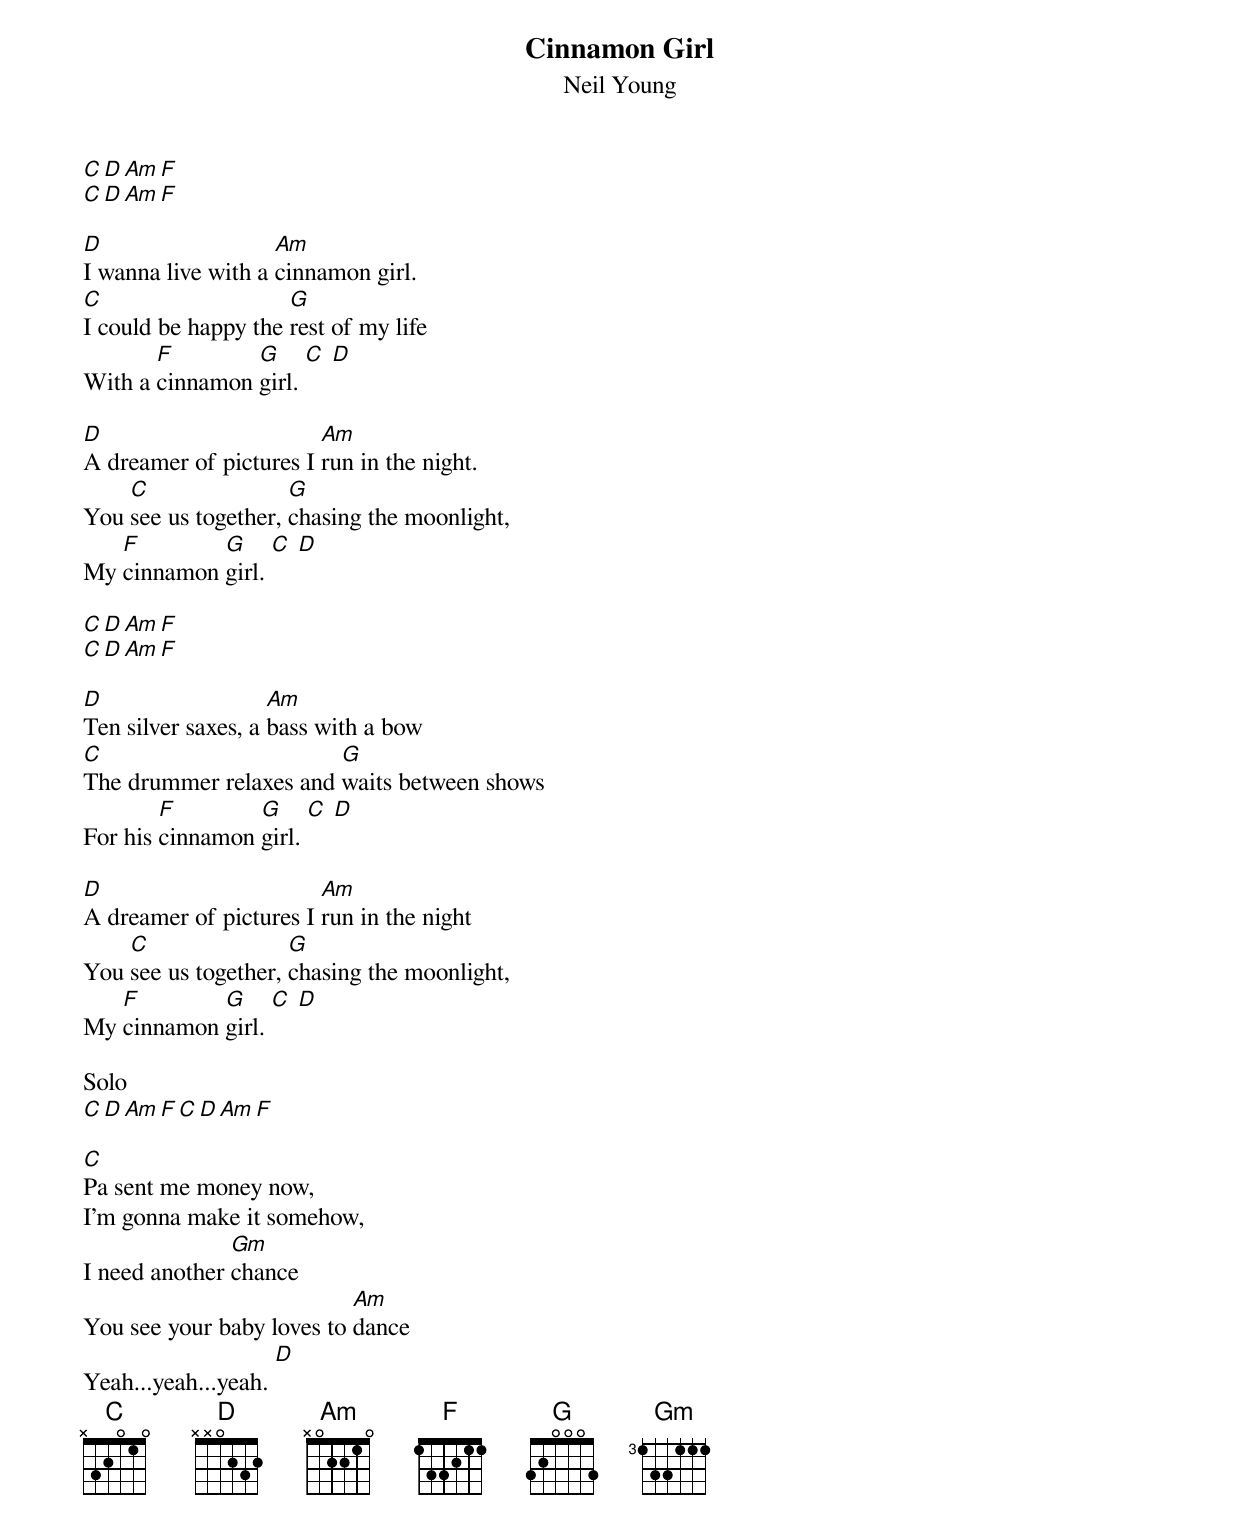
{title:Cinnamon Girl}
{subtitle:Neil Young}

[C][D][Am][F]
[C][D][Am][F]

[D]I wanna live with a [Am]cinnamon girl.
[C]I could be happy the [G]rest of my life
With a [F]cinnamon [G]girl. [C] [D]

[D]A dreamer of pictures I [Am]run in the night.
You [C]see us together, [G]chasing the moonlight,
My [F]cinnamon [G]girl. [C] [D]

[C][D][Am][F]
[C][D][Am][F]

[D]Ten silver saxes, a [Am]bass with a bow
[C]The drummer relaxes and [G]waits between shows
For his [F]cinnamon [G]girl. [C] [D]

[D]A dreamer of pictures I [Am]run in the night
You [C]see us together, [G]chasing the moonlight,
My [F]cinnamon [G]girl. [C] [D]

Solo
[C][D][Am][F][C][D][Am][F]

[C]Pa sent me money now,
I'm gonna make it somehow,
I need another [Gm]chance
You see your baby loves to [Am]dance
Yeah...yeah...yeah. [D]
